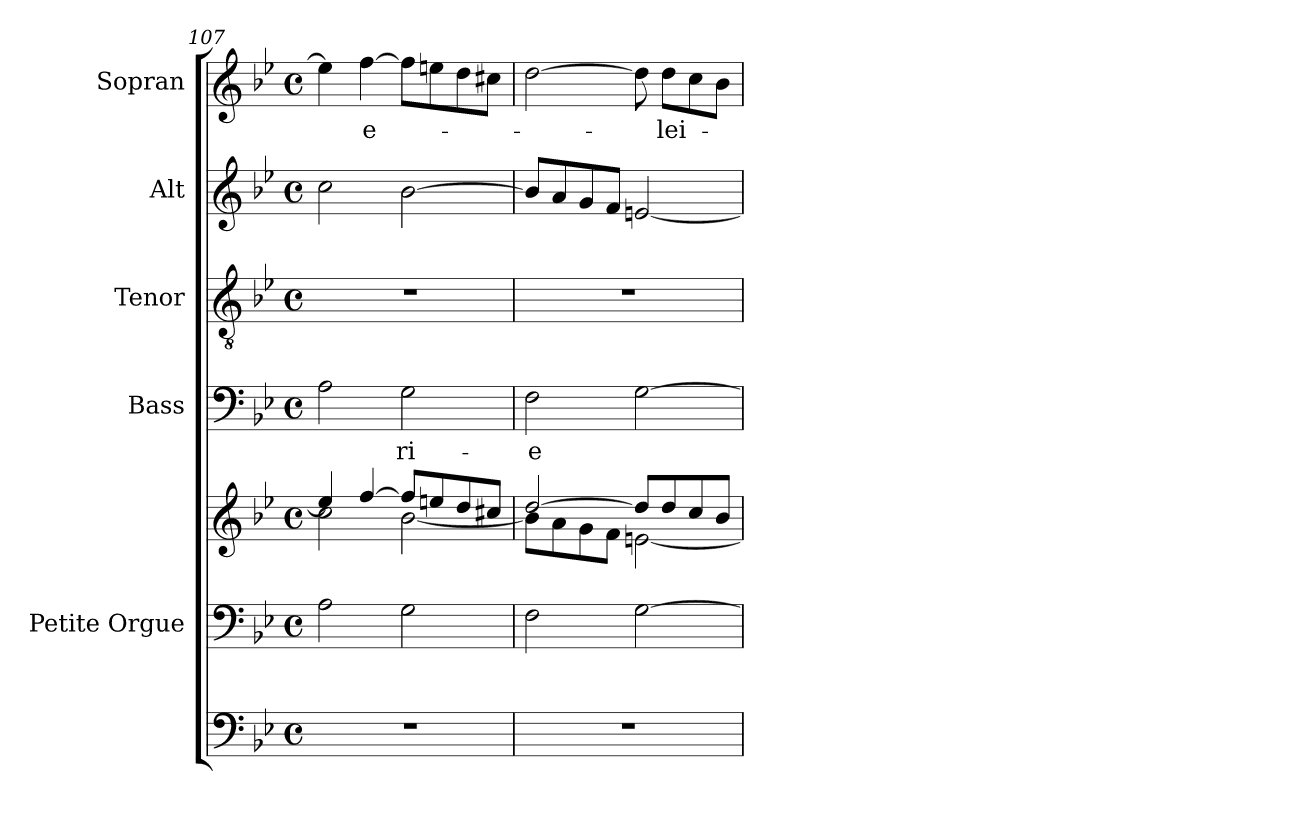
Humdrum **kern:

**kern	**kern	**kern	**kern	**text	**kern	**kern	**kern	**text
*part6	*part5	*part5	*part4	*part4	*part3	*part2	*part1	*part1
*staff7	*staff6	*staff5	*staff4	*staff4	*staff3	*staff2	*staff1	*staff1
*	*I"Petite Orgue	*	*I"Bass	*	*I"Tenor	*I"Alt	*I"Sopran	*
*	*I'Org. 1	*	*I'B.	*	*I'T.	*I'A.	*I'S.	*
!!LO:PB:g=z
*clefF4	*clefF4	*clefG2	*clefF4	*	*clefGv2	*clefG2	*clefG2	*
*k[b-e-]	*k[b-e-]	*k[b-e-]	*k[b-e-]	*	*k[b-e-]	*k[b-e-]	*k[b-e-]	*
*B-:	*B-:	*B-:	*B-:	*	*B-:	*B-:	*B-:	*
*M4/4	*M4/4	*M4/4	*M4/4	*	*M4/4	*M4/4	*M4/4	*
*met(c)	*met(c)	*met(c)	*met(c)	*	*met(c)	*met(c)	*met(c)	*
=107	=107	=107	=107	=107	=107	=107	=107	=107
*	*	*^	*	*	*	*	*	*
1r	2A\	4ee/]	2cc\	2A\	.	1r	2cc\	4ee\]	.
!	!	!	!	!	!	!	!	!	!LO:LY:b
.	.	[>4ff/	.	.	.	.	.	[4ff\	e-
!	!	!	!	!	!LO:LY:b	!	!	!	!
.	2G\	8ff/L]	[<2b-\	2G\	-ri-	.	[2b-\	8ff\L]	.
.	.	8een/	.	.	.	.	.	8een\	.
.	.	8dd/	.	.	.	.	.	8dd\	.
.	.	8cc#X/J	.	.	.	.	.	8cc#X\J	.
=108	=108	=108	=108	=108	=108	=108	=108	=108	=108
!	!	!	!	!	!LO:LY:b	!	!	!	!
1r	2F\	[>2dd/	8b-\L]	2F\	-e	1r	8b-/L]	[2dd\	.
.	.	.	8a\	.	.	.	8a/	.	.
.	.	.	8g\	.	.	.	8g/	.	.
.	.	.	8f\J	.	.	.	8f/J	.	.
.	[2G\	8dd/L]	[<2en\	[2G\	.	.	[2en/	8dd\]	.
!	!	!	!	!	!	!	!	!	!LO:LY:b
.	.	8dd/	.	.	.	.	.	8dd\L	-lei-
.	.	8cc/	.	.	.	.	.	8cc\	.
.	.	8b-/J	.	.	.	.	.	8b-\J	.
*	*	*v	*v	*	*	*	*	*	*
=	=	=	=	=	=	=	=	=
*-	*-	*-	*-	*-	*-	*-	*-	*-
